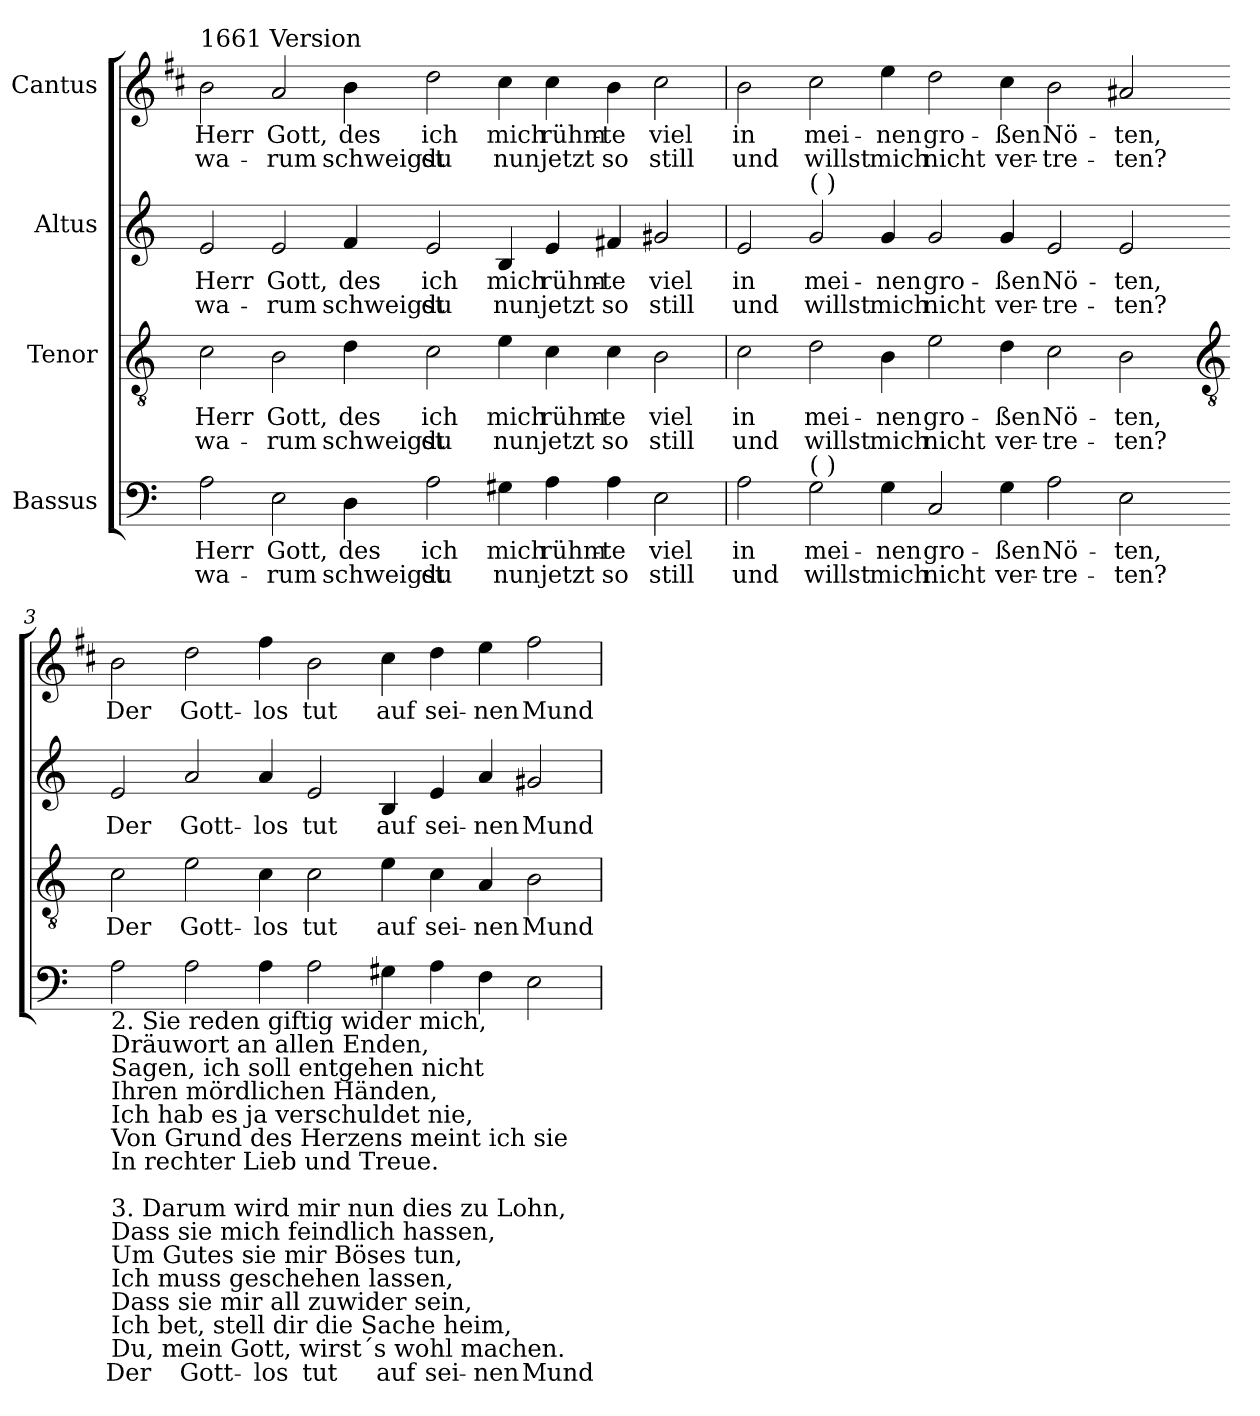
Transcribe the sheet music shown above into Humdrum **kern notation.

**kern	**text	**text	**kern	**text	**text	**kern	**text	**text	**kern	**text	**text
*part4	*part4	*part4	*part3	*part3	*part3	*part2	*part2	*part2	*part1	*part1	*part1
*staff4	*staff4	*staff4	*staff3	*staff3	*staff3	*staff2	*staff2	*staff2	*staff1	*staff1	*staff1
*I"Bassus	*	*	*I"Tenor	*	*	*I"Altus	*	*	*I"Cantus	*	*
*clefF4	*	*	*clefGv2	*	*	*clefG2	*	*	*clefG2	*	*
*	*	*	*	*	*	*	*	*	*ITrd1c2	*	*
*k[]	*	*	*k[]	*	*	*k[]	*	*	*k[]	*	*
*C:	*	*	*C:	*	*	*C:	*	*	*C:	*	*
=1	=1	=1	=1	=1	=1	=1	=1	=1	=1	=1	=1
!	!	!	!	!	!	!	!	!	!LO:TX:a:t=1661 Version	!	!
!	!LO:LY:b	!LO:LY:b	!	!LO:LY:b	!LO:LY:b	!	!LO:LY:b	!LO:LY:b	!	!LO:LY:b	!LO:LY:b
2A	Herr	wa-	2c	Herr	wa-	2e	Herr	wa-	2a	Herr	wa-
!	!LO:LY:b	!LO:LY:b	!	!LO:LY:b	!LO:LY:b	!	!LO:LY:b	!LO:LY:b	!	!LO:LY:b	!LO:LY:b
2E	-Gott,	rum	2B	-Gott,	rum	2e	-Gott,	rum	2g	-Gott,	rum
!	!LO:LY:b	!LO:LY:b	!	!LO:LY:b	!LO:LY:b	!	!LO:LY:b	!LO:LY:b	!	!LO:LY:b	!LO:LY:b
4D	des	schweigst	4d	des	schweigst	4f	des	schweigst	4a	des	schweigst
!	!LO:LY:b	!LO:LY:b	!	!LO:LY:b	!LO:LY:b	!	!LO:LY:b	!LO:LY:b	!	!LO:LY:b	!LO:LY:b
2A	ich	du	2c	ich	du	2e	ich	du	2cc	ich	du
!	!LO:LY:b	!LO:LY:b	!	!LO:LY:b	!LO:LY:b	!	!LO:LY:b	!LO:LY:b	!	!LO:LY:b	!LO:LY:b
4G#X	mich	nun	4e	mich	nun	4B	mich	nun	4b	mich	nun
!	!LO:LY:b	!LO:LY:b	!	!LO:LY:b	!LO:LY:b	!	!LO:LY:b	!LO:LY:b	!	!LO:LY:b	!LO:LY:b
4A	rühm-	-jetzt	4c	rühm-	-jetzt	4e	rühm-	-jetzt	4b	rühm-	-jetzt
!	!LO:LY:b	!LO:LY:b	!	!LO:LY:b	!LO:LY:b	!	!LO:LY:b	!LO:LY:b	!	!LO:LY:b	!LO:LY:b
4A	te	so	4c	te	so	4f#X	te	so	4a	te	so
!	!LO:LY:b	!LO:LY:b	!	!LO:LY:b	!LO:LY:b	!	!LO:LY:b	!LO:LY:b	!	!LO:LY:b	!LO:LY:b
2E	viel	still	2B	viel	still	2g#X	viel	still	2b	viel	still
=2	=2	=2	=2	=2	=2	=2	=2	=2	=2	=2	=2
!	!LO:LY:b	!LO:LY:b	!	!LO:LY:b	!LO:LY:b	!	!LO:LY:b	!LO:LY:b	!	!LO:LY:b	!LO:LY:b
2A	in	und	2c	in	und	2e	in	und	2a	in	und
!	!	!	!	!	!	!LO:TX:a:t=(  )	!	!	!	!	!
!LO:TX:a:t=(  )	!	!	!	!	!	!	!	!	!	!	!
!	!LO:LY:b	!LO:LY:b	!	!LO:LY:b	!LO:LY:b	!	!LO:LY:b	!LO:LY:b	!	!LO:LY:b	!LO:LY:b
2G	mei-	-willst	2d	mei-	-willst	2g	mei-	-willst	2b	mei-	-willst
!	!LO:LY:b	!LO:LY:b	!	!LO:LY:b	!LO:LY:b	!	!LO:LY:b	!LO:LY:b	!	!LO:LY:b	!LO:LY:b
4G	nen	mich	4B	nen	mich	4g	nen	mich	4dd	nen	mich
!	!LO:LY:b	!LO:LY:b	!	!LO:LY:b	!LO:LY:b	!	!LO:LY:b	!LO:LY:b	!	!LO:LY:b	!LO:LY:b
2C	gro-	-nicht	2e	gro-	-nicht	2g	gro-	-nicht	2cc	gro-	-nicht
!	!LO:LY:b	!LO:LY:b	!	!LO:LY:b	!LO:LY:b	!	!LO:LY:b	!LO:LY:b	!	!LO:LY:b	!LO:LY:b
4G	ßen	ver-	4d	ßen	ver-	4g	ßen	ver-	4b	ßen	ver-
!	!LO:LY:b	!LO:LY:b	!	!LO:LY:b	!LO:LY:b	!	!LO:LY:b	!LO:LY:b	!	!LO:LY:b	!LO:LY:b
2A	-Nö-	-tre-	2c	-Nö-	-tre-	2e	-Nö-	-tre-	2a	-Nö-	-tre-
!	!LO:LY:b	!LO:LY:b	!	!LO:LY:b	!LO:LY:b	!	!LO:LY:b	!LO:LY:b	!	!LO:LY:b	!LO:LY:b
2E	-ten,	ten?	2B	-ten,	ten?	2e	-ten,	ten?	2g#X	-ten,	ten?
!!LO:LB:g=z
=3-	=3-	=3-	=3-	=3-	=3-	=3-	=3-	=3-	=3-	=3-	=3-
*	*	*	*clefGv2	*	*	*	*	*	*	*	*
!LO:TX:b:t=2. Sie reden giftig wider mich,\nDräuwort an allen Enden,\nSagen, ich soll entgehen nicht\nIhren mördlichen Händen,\nIch hab es ja verschuldet nie,\nVon Grund des Herzens meint ich sie\nIn rechter Lieb und Treue.\n\n3. Darum wird mir nun dies zu Lohn,\nDass sie mich feindlich hassen,\nUm Gutes sie mir Böses tun,\nIch muss geschehen lassen,\nDass sie mir all zuwider sein,\nIch bet, stell dir die Sache heim,\nDu, mein Gott, wirst´s wohl machen.	!	!	!	!	!	!	!	!	!	!	!
!	!LO:LY:b	!	!	!LO:LY:b	!	!	!LO:LY:b	!	!	!LO:LY:b	!
2A	Der	.	2c	Der	.	2e	Der	.	2a	Der	.
!	!LO:LY:b	!	!	!LO:LY:b	!	!	!LO:LY:b	!	!	!LO:LY:b	!
2A	Gott-	.	2e	Gott-	.	2a	Gott-	.	2cc	Gott-	.
!	!LO:LY:b	!	!	!LO:LY:b	!	!	!LO:LY:b	!	!	!LO:LY:b	!
4A	-los	.	4c	-los	.	4a	-los	.	4ee	-los	.
!	!LO:LY:b	!	!	!LO:LY:b	!	!	!LO:LY:b	!	!	!LO:LY:b	!
2A	tut	.	2c	tut	.	2e	tut	.	2a	tut	.
!	!LO:LY:b	!	!	!LO:LY:b	!	!	!LO:LY:b	!	!	!LO:LY:b	!
4G#X	auf	.	4e	auf	.	4B	auf	.	4b	auf	.
!	!LO:LY:b	!	!	!LO:LY:b	!	!	!LO:LY:b	!	!	!LO:LY:b	!
4A	sei-	.	4c	sei-	.	4e	sei-	.	4cc	sei-	.
!	!LO:LY:b	!	!	!LO:LY:b	!	!	!LO:LY:b	!	!	!LO:LY:b	!
4F	-nen	.	4A	-nen	.	4a	-nen	.	4dd	-nen	.
!	!LO:LY:b	!	!	!LO:LY:b	!	!	!LO:LY:b	!	!	!LO:LY:b	!
2E	Mund	.	2B	Mund	.	2g#X	Mund	.	2ee	Mund	.
=	=	=	=	=	=	=	=	=	=	=	=
*-	*-	*-	*-	*-	*-	*-	*-	*-	*-	*-	*-
